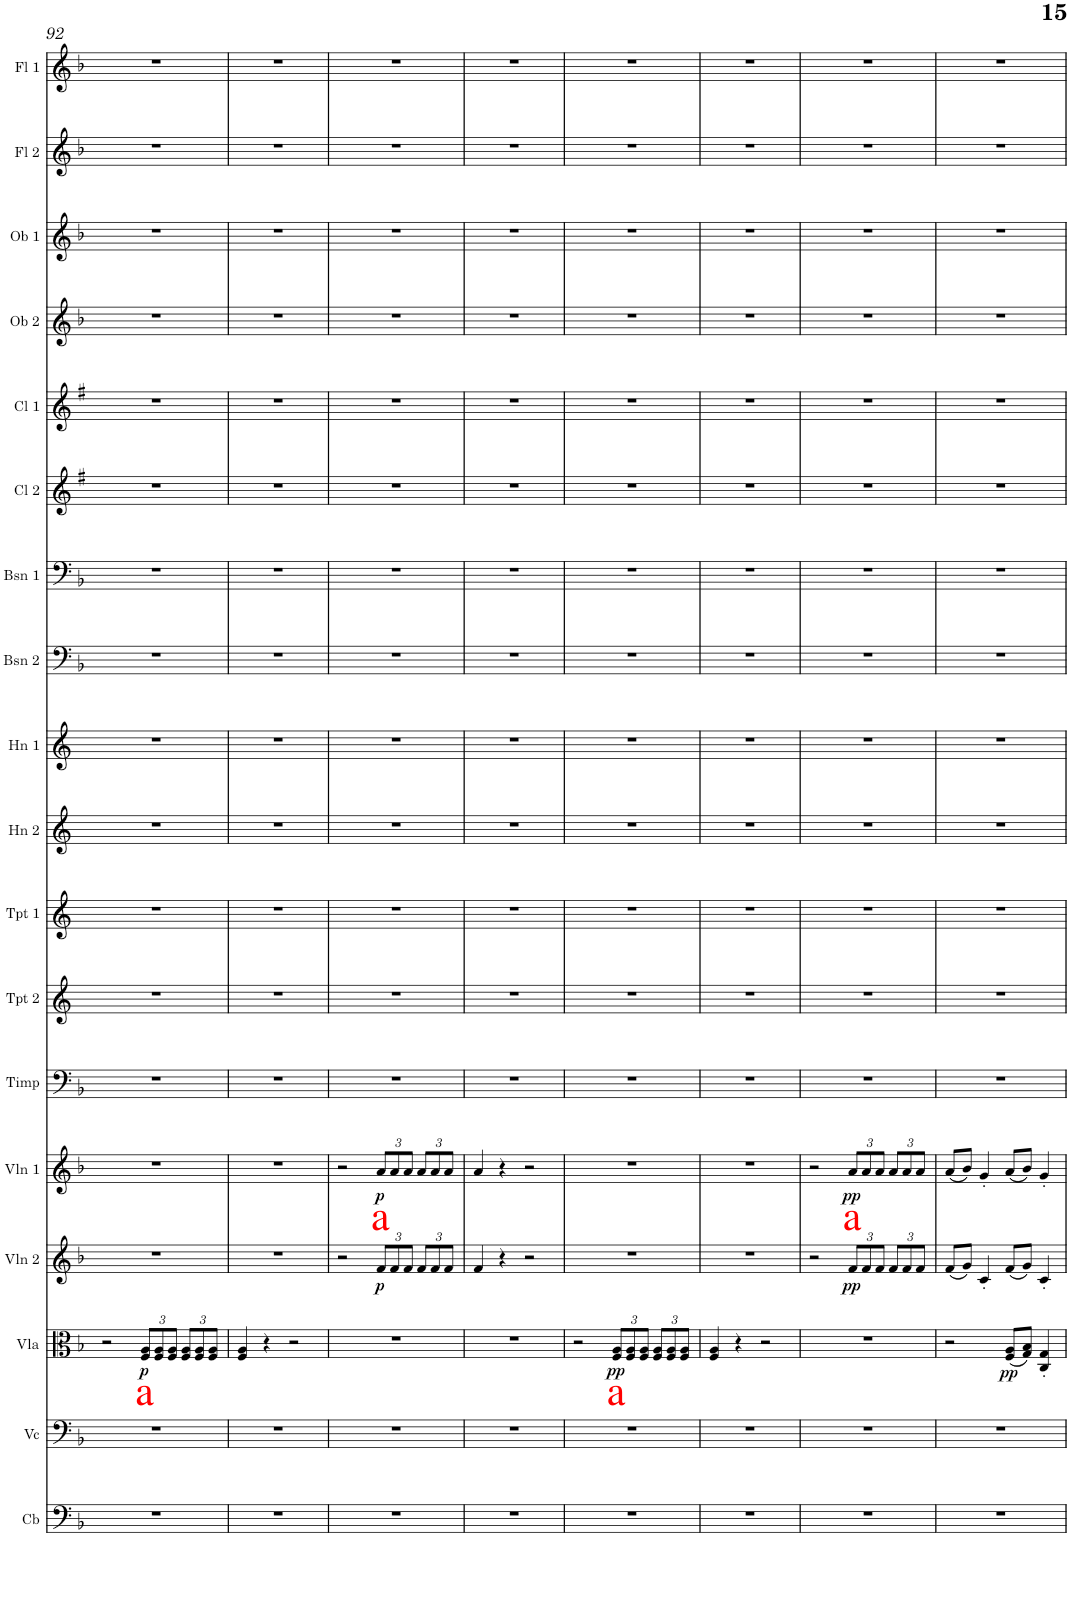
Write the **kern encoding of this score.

**kern	**kern	**kern	**text	**dynam	**kern	**dynam	**kern	**text	**dynam	**kern	**kern	**kern	**kern	**kern	**kern	**kern	**kern	**kern	**kern	**kern	**kern	**kern
*part18	*part17	*part16	*part16	*part16	*part15	*part15	*part14	*part14	*part14	*part13	*part12	*part11	*part10	*part9	*part8	*part7	*part6	*part5	*part4	*part3	*part2	*part1
*staff18	*staff17	*staff16	*staff16	*staff16	*staff15	*staff15	*staff14	*staff14	*staff14	*staff13	*staff12	*staff11	*staff10	*staff9	*staff8	*staff7	*staff6	*staff5	*staff4	*staff3	*staff2	*staff1
*I"Contrabass	*I"Violoncello	*I"Viola	*	*	*I"Violin 2	*	*I"Violin 1	*	*	*I"Timpani	*I"F Trumpet 2	*I"F Trumpet 1	*I"F Horn 2	*I"F Horn 1	*I"Bassoon 2	*I"Bassoon 1	*I"Bb Clarinet 2	*I"Bb Clarinet 1	*I"Oboe 2	*I"Oboe 1	*I"Flute 2	*I"Flute 1
*I'Cb	*I'Vc	*I'Vla	*	*	*I'Vln 2	*	*I'Vln 1	*	*	*I'Timp	*I'Tpt 2	*I'Tpt 1	*I'Hn 2	*I'Hn 1	*I'Bsn 2	*I'Bsn 1	*I'Cl 2	*I'Cl 1	*I'Ob 2	*I'Ob 1	*I'Fl 2	*I'Fl 1
!!LO:PB:g=z
*clefF4	*clefF4	*clefC3	*	*	*clefG2	*	*clefG2	*	*	*clefF4	*clefG2	*clefG2	*clefG2	*clefG2	*clefF4	*clefF4	*clefG2	*clefG2	*clefG2	*clefG2	*clefG2	*clefG2
*Trd7c12	*	*	*	*	*	*	*	*	*	*	*Trd-3c-5	*Trd-3c-5	*Trd4c7	*Trd4c7	*	*	*Trd1c2	*Trd1c2	*	*	*	*
*k[b-]	*k[b-]	*k[b-]	*	*	*k[b-]	*	*k[b-]	*	*	*k[b-]	*k[]	*k[]	*k[]	*k[]	*k[b-]	*k[b-]	*k[f#]	*k[f#]	*k[b-]	*k[b-]	*k[b-]	*k[b-]
*M2/2	*M2/2	*M2/2	*	*	*M2/2	*	*M2/2	*	*	*M2/2	*M2/2	*M2/2	*M2/2	*M2/2	*M2/2	*M2/2	*M2/2	*M2/2	*M2/2	*M2/2	*M2/2	*M2/2
*met(c|)	*met(c|)	*met(c|)	*	*	*met(c|)	*	*met(c|)	*	*	*met(c|)	*met(c|)	*met(c|)	*met(c|)	*met(c|)	*met(c|)	*met(c|)	*met(c|)	*met(c|)	*met(c|)	*met(c|)	*met(c|)	*met(c|)
=92	=92	=92	=92	=92	=92	=92	=92	=92	=92	=92	=92	=92	=92	=92	=92	=92	=92	=92	=92	=92	=92	=92
1r	1r	2r	.	.	1r	.	1r	.	.	1r	1r	1r	1r	1r	1r	1r	1r	1r	1r	1r	1r	1r
*	*	*Xbrackettup	*	*	*	*	*	*	*	*	*	*	*	*	*	*	*	*	*	*	*	*
!	!	!	!LO:LY:b:color=#FF0000	!LO:DY:b	!	!	!	!	!	!	!	!	!	!	!	!	!	!	!	!	!	!
.	.	12F/ 12A/L	a	p	.	.	.	.	.	.	.	.	.	.	.	.	.	.	.	.	.	.
.	.	12F/ 12A/	.	.	.	.	.	.	.	.	.	.	.	.	.	.	.	.	.	.	.	.
.	.	12F/ 12A/J	.	.	.	.	.	.	.	.	.	.	.	.	.	.	.	.	.	.	.	.
.	.	12F/ 12A/L	.	.	.	.	.	.	.	.	.	.	.	.	.	.	.	.	.	.	.	.
.	.	12F/ 12A/	.	.	.	.	.	.	.	.	.	.	.	.	.	.	.	.	.	.	.	.
.	.	12F/ 12A/J	.	.	.	.	.	.	.	.	.	.	.	.	.	.	.	.	.	.	.	.
=93	=93	=93	=93	=93	=93	=93	=93	=93	=93	=93	=93	=93	=93	=93	=93	=93	=93	=93	=93	=93	=93	=93
1r	1r	4F/ 4A/	.	.	1r	.	1r	.	.	1r	1r	1r	1r	1r	1r	1r	1r	1r	1r	1r	1r	1r
.	.	4r	.	.	.	.	.	.	.	.	.	.	.	.	.	.	.	.	.	.	.	.
.	.	2r	.	.	.	.	.	.	.	.	.	.	.	.	.	.	.	.	.	.	.	.
=94	=94	=94	=94	=94	=94	=94	=94	=94	=94	=94	=94	=94	=94	=94	=94	=94	=94	=94	=94	=94	=94	=94
1r	1r	1r	.	.	2r	.	2r	.	.	1r	1r	1r	1r	1r	1r	1r	1r	1r	1r	1r	1r	1r
*	*	*	*	*	*Xbrackettup	*	*Xbrackettup	*	*	*	*	*	*	*	*	*	*	*	*	*	*	*
!	!	!	!	!	!	!LO:DY:b	!	!LO:LY:b:color=#FF0000	!LO:DY:b	!	!	!	!	!	!	!	!	!	!	!	!	!
.	.	.	.	.	12f/L	p	12a/L	a	p	.	.	.	.	.	.	.	.	.	.	.	.	.
.	.	.	.	.	12f/	.	12a/	.	.	.	.	.	.	.	.	.	.	.	.	.	.	.
.	.	.	.	.	12f/J	.	12a/J	.	.	.	.	.	.	.	.	.	.	.	.	.	.	.
.	.	.	.	.	12f/L	.	12a/L	.	.	.	.	.	.	.	.	.	.	.	.	.	.	.
.	.	.	.	.	12f/	.	12a/	.	.	.	.	.	.	.	.	.	.	.	.	.	.	.
.	.	.	.	.	12f/J	.	12a/J	.	.	.	.	.	.	.	.	.	.	.	.	.	.	.
=95	=95	=95	=95	=95	=95	=95	=95	=95	=95	=95	=95	=95	=95	=95	=95	=95	=95	=95	=95	=95	=95	=95
1r	1r	1r	.	.	4f/	.	4a/	.	.	1r	1r	1r	1r	1r	1r	1r	1r	1r	1r	1r	1r	1r
.	.	.	.	.	4r	.	4r	.	.	.	.	.	.	.	.	.	.	.	.	.	.	.
.	.	.	.	.	2r	.	2r	.	.	.	.	.	.	.	.	.	.	.	.	.	.	.
=96	=96	=96	=96	=96	=96	=96	=96	=96	=96	=96	=96	=96	=96	=96	=96	=96	=96	=96	=96	=96	=96	=96
1r	1r	2r	.	.	1r	.	1r	.	.	1r	1r	1r	1r	1r	1r	1r	1r	1r	1r	1r	1r	1r
!	!	!	!LO:LY:b:color=#FF0000	!LO:DY:b	!	!	!	!	!	!	!	!	!	!	!	!	!	!	!	!	!	!
.	.	12F/ 12A/L	a	pp	.	.	.	.	.	.	.	.	.	.	.	.	.	.	.	.	.	.
.	.	12F/ 12A/	.	.	.	.	.	.	.	.	.	.	.	.	.	.	.	.	.	.	.	.
.	.	12F/ 12A/J	.	.	.	.	.	.	.	.	.	.	.	.	.	.	.	.	.	.	.	.
.	.	12F/ 12A/L	.	.	.	.	.	.	.	.	.	.	.	.	.	.	.	.	.	.	.	.
.	.	12F/ 12A/	.	.	.	.	.	.	.	.	.	.	.	.	.	.	.	.	.	.	.	.
.	.	12F/ 12A/J	.	.	.	.	.	.	.	.	.	.	.	.	.	.	.	.	.	.	.	.
=97	=97	=97	=97	=97	=97	=97	=97	=97	=97	=97	=97	=97	=97	=97	=97	=97	=97	=97	=97	=97	=97	=97
1r	1r	4F/ 4A/	.	.	1r	.	1r	.	.	1r	1r	1r	1r	1r	1r	1r	1r	1r	1r	1r	1r	1r
.	.	4r	.	.	.	.	.	.	.	.	.	.	.	.	.	.	.	.	.	.	.	.
.	.	2r	.	.	.	.	.	.	.	.	.	.	.	.	.	.	.	.	.	.	.	.
=98	=98	=98	=98	=98	=98	=98	=98	=98	=98	=98	=98	=98	=98	=98	=98	=98	=98	=98	=98	=98	=98	=98
1r	1r	1r	.	.	2r	.	2r	.	.	1r	1r	1r	1r	1r	1r	1r	1r	1r	1r	1r	1r	1r
!	!	!	!	!	!	!LO:DY:b	!	!LO:LY:b:color=#FF0000	!LO:DY:b	!	!	!	!	!	!	!	!	!	!	!	!	!
.	.	.	.	.	12f/L	pp	12a/L	a	pp	.	.	.	.	.	.	.	.	.	.	.	.	.
.	.	.	.	.	12f/	.	12a/	.	.	.	.	.	.	.	.	.	.	.	.	.	.	.
.	.	.	.	.	12f/J	.	12a/J	.	.	.	.	.	.	.	.	.	.	.	.	.	.	.
.	.	.	.	.	12f/L	.	12a/L	.	.	.	.	.	.	.	.	.	.	.	.	.	.	.
.	.	.	.	.	12f/	.	12a/	.	.	.	.	.	.	.	.	.	.	.	.	.	.	.
.	.	.	.	.	12f/J	.	12a/J	.	.	.	.	.	.	.	.	.	.	.	.	.	.	.
=99	=99	=99	=99	=99	=99	=99	=99	=99	=99	=99	=99	=99	=99	=99	=99	=99	=99	=99	=99	=99	=99	=99
1r	1r	2r	.	.	(8f/L	.	(8a/L	.	.	1r	1r	1r	1r	1r	1r	1r	1r	1r	1r	1r	1r	1r
.	.	.	.	.	8g/J)	.	8b-/J)	.	.	.	.	.	.	.	.	.	.	.	.	.	.	.
.	.	.	.	.	4c'/	.	4g'/	.	.	.	.	.	.	.	.	.	.	.	.	.	.	.
!	!	!	!	!LO:DY:b	!	!	!	!	!	!	!	!	!	!	!	!	!	!	!	!	!	!
.	.	(8F/ 8A/L	.	pp	(8f/L	.	(8a/L	.	.	.	.	.	.	.	.	.	.	.	.	.	.	.
.	.	8G/ 8B-/J)	.	.	8g/J)	.	8b-/J)	.	.	.	.	.	.	.	.	.	.	.	.	.	.	.
.	.	4C/' 4G/'	.	.	4c'/	.	4g'/	.	.	.	.	.	.	.	.	.	.	.	.	.	.	.
=	=	=	=	=	=	=	=	=	=	=	=	=	=	=	=	=	=	=	=	=	=	=
*-	*-	*-	*-	*-	*-	*-	*-	*-	*-	*-	*-	*-	*-	*-	*-	*-	*-	*-	*-	*-	*-	*-
